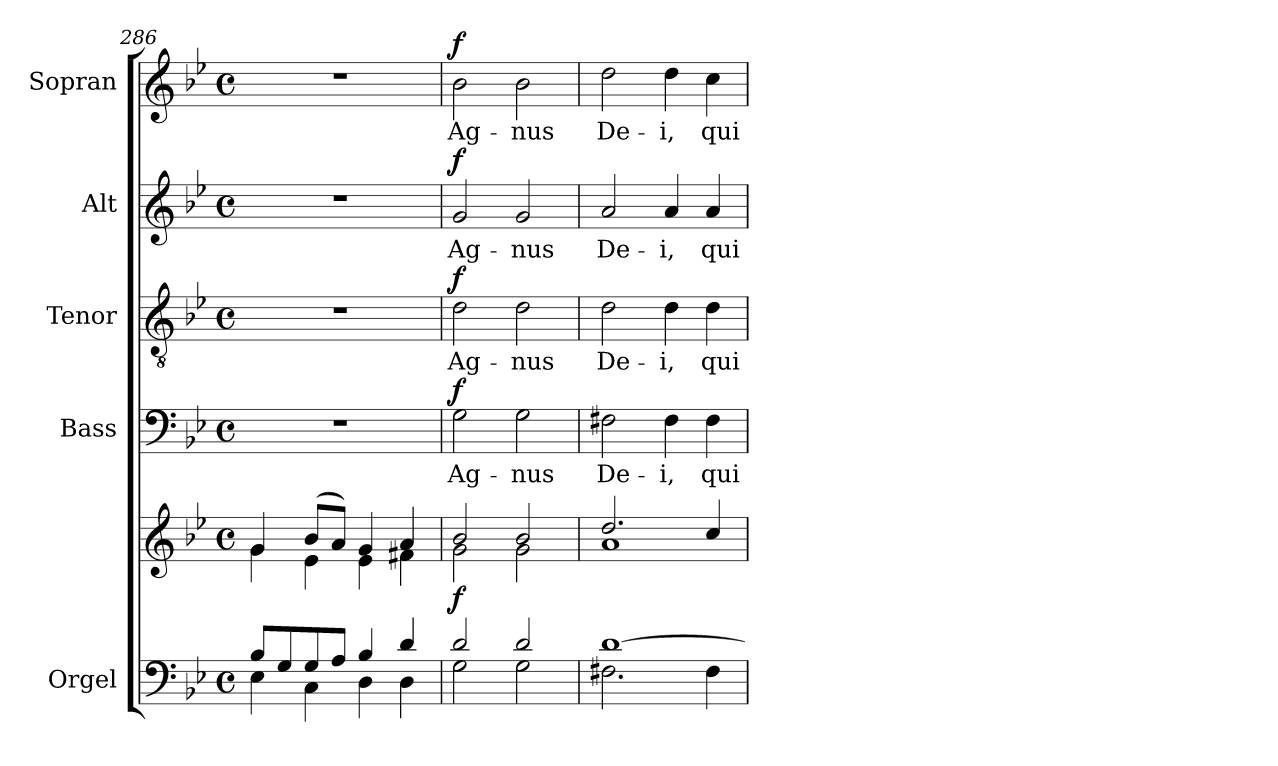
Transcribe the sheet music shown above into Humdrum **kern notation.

**kern	**kern	**dynam	**kern	**text	**dynam	**kern	**text	**dynam	**kern	**text	**dynam	**kern	**text	**dynam
*part5	*part5	*part5	*part4	*part4	*part4	*part3	*part3	*part3	*part2	*part2	*part2	*part1	*part1	*part1
*staff6	*staff5	*staff5/6	*staff4	*staff4	*staff4	*staff3	*staff3	*staff3	*staff2	*staff2	*staff2	*staff1	*staff1	*staff1
*I"Orgel	*	*	*I"Bass	*	*	*I"Tenor	*	*	*I"Alt	*	*	*I"Sopran	*	*
*I'Org.	*	*	*I'B.	*	*	*I'T.	*	*	*I'A.	*	*	*I'S.	*	*
!!LO:LB:g=z
*clefF4	*clefG2	*	*clefF4	*	*	*clefGv2	*	*	*clefG2	*	*	*clefG2	*	*
*k[b-e-]	*k[b-e-]	*	*k[b-e-]	*	*	*k[b-e-]	*	*	*k[b-e-]	*	*	*k[b-e-]	*	*
*B-:	*B-:	*	*B-:	*	*	*B-:	*	*	*B-:	*	*	*B-:	*	*
*M4/4	*M4/4	*	*M4/4	*	*	*M4/4	*	*	*M4/4	*	*	*M4/4	*	*
*met(c)	*met(c)	*	*met(c)	*	*	*met(c)	*	*	*met(c)	*	*	*met(c)	*	*
=286	=286	=286	=286	=286	=286	=286	=286	=286	=286	=286	=286	=286	=286	=286
*^	*^	*	*	*	*	*	*	*	*	*	*	*	*	*
8B-/L	4E-\	4g/	4g\	.	1r	.	.	1r	.	.	1r	.	.	1r	.	.
8G/	.	.	.	.	.	.	.	.	.	.	.	.	.	.	.	.
8G/	4C\	(>8b-/L	4e-\	.	.	.	.	.	.	.	.	.	.	.	.	.
8A/J	.	8a/J)	.	.	.	.	.	.	.	.	.	.	.	.	.	.
4B-/	4D\	4g/	4e-\	.	.	.	.	.	.	.	.	.	.	.	.	.
4d/	4D\	4a/	4f#X\	.	.	.	.	.	.	.	.	.	.	.	.	.
=287	=287	=287	=287	=287	=287	=287	=287	=287	=287	=287	=287	=287	=287	=287	=287	=287
!	!	!	!	!LO:DY:b	!	!LO:LY:b	!LO:DY:a	!	!LO:LY:b	!LO:DY:a	!	!LO:LY:b	!LO:DY:a	!	!LO:LY:b	!LO:DY:a
2d/	2G\	2b-/	2g\	f	2G\	Ag-	f	2d\	Ag-	f	2g/	Ag-	f	2b-\	Ag-	f
!	!	!	!	!	!	!LO:LY:b	!	!	!LO:LY:b	!	!	!LO:LY:b	!	!	!LO:LY:b	!
2d/	2G\	2b-/	2g\	.	2G\	-nus	.	2d\	-nus	.	2g/	-nus	.	2b-\	-nus	.
=288	=288	=288	=288	=288	=288	=288	=288	=288	=288	=288	=288	=288	=288	=288	=288	=288
!	!	!	!	!	!	!LO:LY:b	!	!	!LO:LY:b	!	!	!LO:LY:b	!	!	!LO:LY:b	!
[>1d	2.F#X\	2.dd/	1a	.	2F#X\	De-	.	2d\	De-	.	2a/	De-	.	2dd\	De-	.
!	!	!	!	!	!	!LO:LY:b	!	!	!LO:LY:b	!	!	!LO:LY:b	!	!	!LO:LY:b	!
.	.	.	.	.	4F#\	-i,	.	4d\	-i,	.	4a/	-i,	.	4dd\	-i,	.
!	!	!	!	!	!	!LO:LY:b	!	!	!LO:LY:b	!	!	!LO:LY:b	!	!	!LO:LY:b	!
.	4F#\	4cc/	.	.	4F#\	qui	.	4d\	qui	.	4a/	qui	.	4cc\	qui	.
*v	*v	*	*	*	*	*	*	*	*	*	*	*	*	*	*	*
*	*v	*v	*	*	*	*	*	*	*	*	*	*	*	*	*
=	=	=	=	=	=	=	=	=	=	=	=	=	=	=
*-	*-	*-	*-	*-	*-	*-	*-	*-	*-	*-	*-	*-	*-	*-
